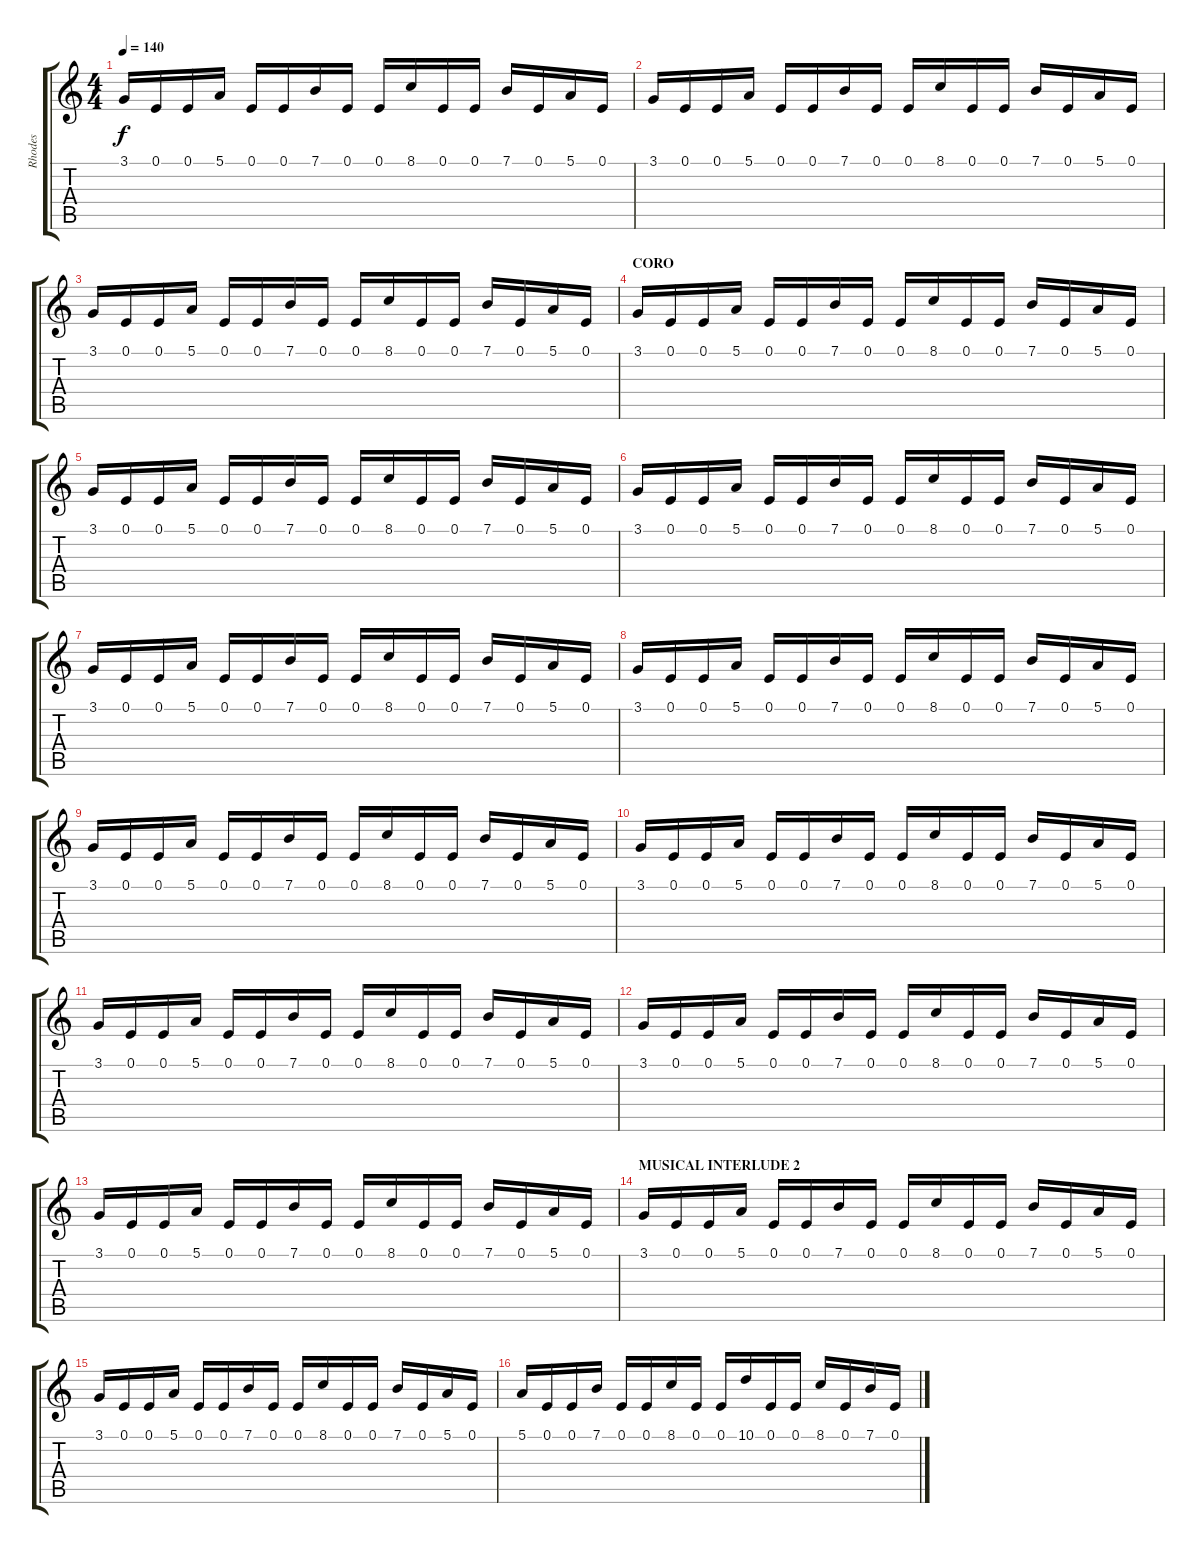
\track ("Rhodes" "Rhodes") {instrument electricpiano1}
\staff {score tabs}
\tuning (E4 B3 G3 D3 A2 E2) {hide}
\ts (4 4)
\tempo 140
\clef g2
\ks c
3.1.16{dy f} 0.1.16 0.1.16 5.1.16 0.1.16 0.1.16 7.1.16 0.1.16 0.1.16 8.1.16 0.1.16 0.1.16 7.1.16 0.1.16 5.1.16 0.1.16 |
3.1.16 0.1.16 0.1.16 5.1.16 0.1.16 0.1.16 7.1.16 0.1.16 0.1.16 8.1.16 0.1.16 0.1.16 7.1.16 0.1.16 5.1.16 0.1.16 |
3.1.16 0.1.16 0.1.16 5.1.16 0.1.16 0.1.16 7.1.16 0.1.16 0.1.16 8.1.16 0.1.16 0.1.16 7.1.16 0.1.16 5.1.16 0.1.16 |
\section ("" "CORO")
3.1.16 0.1.16 0.1.16 5.1.16 0.1.16 0.1.16 7.1.16 0.1.16 0.1.16 8.1.16 0.1.16 0.1.16 7.1.16 0.1.16 5.1.16 0.1.16 |
3.1.16 0.1.16 0.1.16 5.1.16 0.1.16 0.1.16 7.1.16 0.1.16 0.1.16 8.1.16 0.1.16 0.1.16 7.1.16 0.1.16 5.1.16 0.1.16 |
3.1.16 0.1.16 0.1.16 5.1.16 0.1.16 0.1.16 7.1.16 0.1.16 0.1.16 8.1.16 0.1.16 0.1.16 7.1.16 0.1.16 5.1.16 0.1.16 |
3.1.16 0.1.16 0.1.16 5.1.16 0.1.16 0.1.16 7.1.16 0.1.16 0.1.16 8.1.16 0.1.16 0.1.16 7.1.16 0.1.16 5.1.16 0.1.16 |
3.1.16 0.1.16 0.1.16 5.1.16 0.1.16 0.1.16 7.1.16 0.1.16 0.1.16 8.1.16 0.1.16 0.1.16 7.1.16 0.1.16 5.1.16 0.1.16 |
3.1.16 0.1.16 0.1.16 5.1.16 0.1.16 0.1.16 7.1.16 0.1.16 0.1.16 8.1.16 0.1.16 0.1.16 7.1.16 0.1.16 5.1.16 0.1.16 |
3.1.16 0.1.16 0.1.16 5.1.16 0.1.16 0.1.16 7.1.16 0.1.16 0.1.16 8.1.16 0.1.16 0.1.16 7.1.16 0.1.16 5.1.16 0.1.16 |
3.1.16 0.1.16 0.1.16 5.1.16 0.1.16 0.1.16 7.1.16 0.1.16 0.1.16 8.1.16 0.1.16 0.1.16 7.1.16 0.1.16 5.1.16 0.1.16 |
3.1.16 0.1.16 0.1.16 5.1.16 0.1.16 0.1.16 7.1.16 0.1.16 0.1.16 8.1.16 0.1.16 0.1.16 7.1.16 0.1.16 5.1.16 0.1.16 |
3.1.16 0.1.16 0.1.16 5.1.16 0.1.16 0.1.16 7.1.16 0.1.16 0.1.16 8.1.16 0.1.16 0.1.16 7.1.16 0.1.16 5.1.16 0.1.16 |
\section ("" "MUSICAL INTERLUDE 2")
3.1.16 0.1.16 0.1.16 5.1.16 0.1.16 0.1.16 7.1.16 0.1.16 0.1.16 8.1.16 0.1.16 0.1.16 7.1.16 0.1.16 5.1.16 0.1.16 |
3.1.16 0.1.16 0.1.16 5.1.16 0.1.16 0.1.16 7.1.16 0.1.16 0.1.16 8.1.16 0.1.16 0.1.16 7.1.16 0.1.16 5.1.16 0.1.16 |
5.1.16 0.1.16 0.1.16 7.1.16 0.1.16 0.1.16 8.1.16 0.1.16 0.1.16 10.1.16 0.1.16 0.1.16 8.1.16 0.1.16 7.1.16 0.1.16
